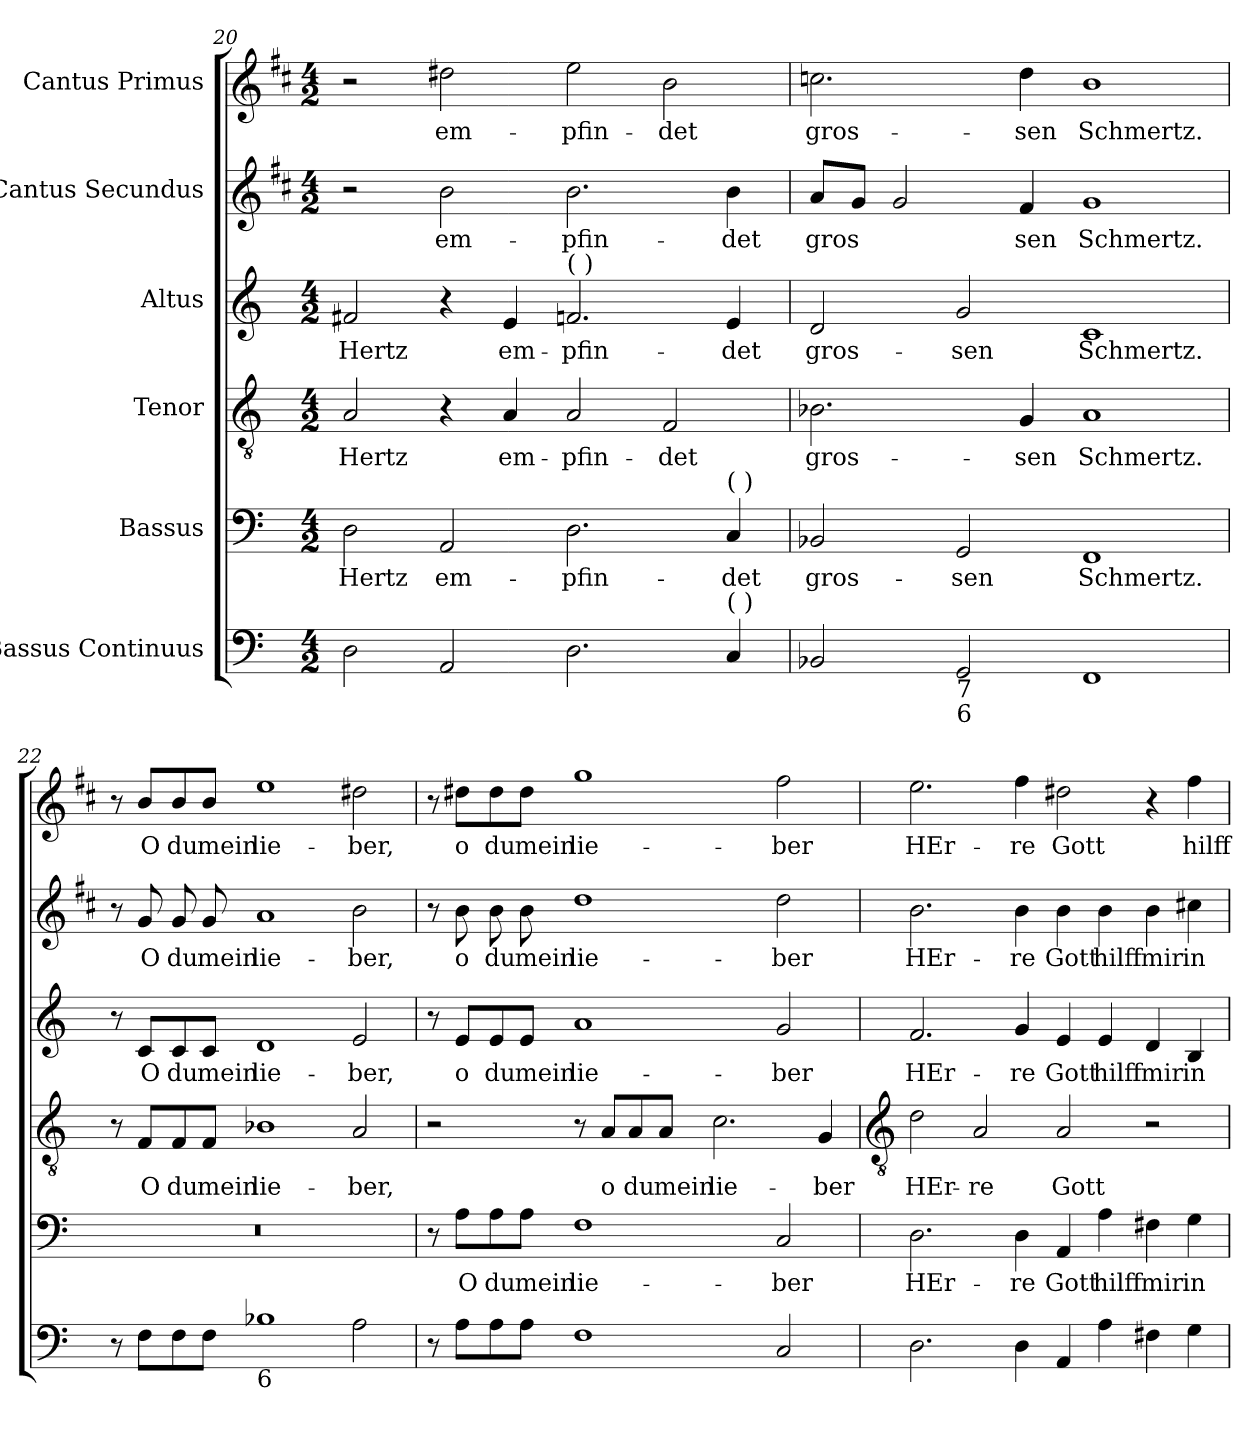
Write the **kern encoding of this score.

**kern	**kern	**text	**kern	**text	**kern	**text	**kern	**text	**kern	**text
*part6	*part5	*part5	*part4	*part4	*part3	*part3	*part2	*part2	*part1	*part1
*staff6	*staff5	*staff5	*staff4	*staff4	*staff3	*staff3	*staff2	*staff2	*staff1	*staff1
*I"Bassus Continuus	*I"Bassus	*	*I"Tenor	*	*I"Altus	*	*I"Cantus Secundus	*	*I"Cantus Primus	*
!!LO:LB:g=z
*clefF4	*clefF4	*	*clefGv2	*	*clefG2	*	*clefG2	*	*clefG2	*
*	*	*	*	*	*	*	*ITrd1c2	*	*ITrd1c2	*
*k[]	*k[]	*	*k[]	*	*k[]	*	*k[]	*	*k[]	*
*C:	*C:	*	*C:	*	*C:	*	*C:	*	*C:	*
*M4/2	*M4/2	*	*M4/2	*	*M4/2	*	*M4/2	*	*M4/2	*
=20	=20	=20	=20	=20	=20	=20	=20	=20	=20	=20
!	!	!LO:LY:b	!	!LO:LY:b	!	!LO:LY:b	!	!	!	!
2D	2D	Hertz	2A	Hertz	2f#X	Hertz	2r	.	2r	.
!	!	!LO:LY:b	!	!	!	!	!	!LO:LY:b	!	!LO:LY:b
2AA	2AA	em-	4r	.	4r	.	2a	em-	2cc#X	em-
!	!	!	!	!LO:LY:b	!	!LO:LY:b	!	!	!	!
.	.	.	4A	em-	4e	em-	.	.	.	.
!	!	!	!	!	!LO:TX:a:t=(  )	!	!	!	!	!
!	!	!LO:LY:b	!	!LO:LY:b	!	!LO:LY:b	!	!LO:LY:b	!	!LO:LY:b
2.D	2.D	-pfin-	2A	-pfin-	2.f	-pfin-	2.a	-pfin-	2dd	-pfin-
!	!	!	!	!LO:LY:b	!	!	!	!	!	!LO:LY:b
.	.	.	2F	-det	.	.	.	.	2a	-det
!	!LO:TX:a:t=(  )	!	!	!	!	!	!	!	!	!
!LO:TX:a:t=(  )	!	!	!	!	!	!	!	!	!	!
!	!	!LO:LY:b	!	!	!	!LO:LY:b	!	!LO:LY:b	!	!
4C	4C	-det	.	.	4e	-det	4a	-det	.	.
=21	=21	=21	=21	=21	=21	=21	=21	=21	=21	=21
!	!	!LO:LY:b	!	!LO:LY:b	!	!LO:LY:b	!	!LO:LY:b	!	!LO:LY:b
2BB-X	2BB-X	gros-	2.B-X	gros-	2d	gros-	8gL	gros	2.b-X	gros-
.	.	.	.	.	.	.	8fJ	.	.	.
.	.	.	.	.	.	.	2f	.	.	.
!LO:TX:b:t=7	!	!	!	!	!	!	!	!	!	!
!LO:TX:b:t=6	!	!	!	!	!	!	!	!	!	!
!	!	!LO:LY:b	!	!	!	!LO:LY:b	!	!	!	!
2GG	2GG	-sen	.	.	2g	-sen	.	.	.	.
!	!	!	!	!LO:LY:b	!	!	!	!LO:LY:b	!	!LO:LY:b
.	.	.	4G	-sen	.	.	4e	sen	4cc	-sen
!	!	!LO:LY:b	!	!LO:LY:b	!	!LO:LY:b	!	!LO:LY:b	!	!LO:LY:b
1FF	1FF	Schmertz.	1A	Schmertz.	1c	Schmertz.	1f	Schmertz.	1a	Schmertz.
=22	=22	=22	=22	=22	=22	=22	=22	=22	=22	=22
8r	0r	.	8r	.	8r	.	8r	.	8r	.
!	!	!	!	!LO:LY:b	!	!LO:LY:b	!	!LO:LY:b	!	!LO:LY:b
8F\L	.	.	8F/L	O	8c/L	O	8f	O	8a/L	O
!	!	!	!	!LO:LY:b	!	!LO:LY:b	!	!LO:LY:b	!	!LO:LY:b
8F\	.	.	8F/	du	8c/	du	8f	du	8a/	du
!	!	!	!	!LO:LY:b	!	!LO:LY:b	!	!LO:LY:b	!	!LO:LY:b
8F\J	.	.	8F/J	mein	8c/J	mein	8f	mein	8a/J	mein
!LO:TX:b:t=6	!	!	!	!	!	!	!	!	!	!
!	!	!	!	!LO:LY:b	!	!LO:LY:b	!	!LO:LY:b	!	!LO:LY:b
1B-X	.	.	1B-X	lie-	1d	lie-	1g	lie-	1dd	lie-
!	!	!	!	!LO:LY:b	!	!LO:LY:b	!	!LO:LY:b	!	!LO:LY:b
2A	.	.	2A	-ber,	2e	-ber,	2a	-ber,	2cc#X	-ber,
=23	=23	=23	=23	=23	=23	=23	=23	=23	=23	=23
8r	8r	.	2r	.	8r	.	8r	.	8r	.
!	!	!LO:LY:b	!	!	!	!LO:LY:b	!	!LO:LY:b	!	!LO:LY:b
8A\L	8A\L	O	.	.	8e/L	o	8a	o	8cc#X\L	o
!	!	!LO:LY:b	!	!	!	!LO:LY:b	!	!LO:LY:b	!	!LO:LY:b
8A\	8A\	du	.	.	8e/	du	8a	du	8cc#\	du
!	!	!LO:LY:b	!	!	!	!LO:LY:b	!	!LO:LY:b	!	!LO:LY:b
8A\J	8A\J	mein	.	.	8e/J	mein	8a	mein	8cc#\J	mein
!	!	!LO:LY:b	!	!	!	!LO:LY:b	!	!LO:LY:b	!	!LO:LY:b
1F	1F	lie-	8r	.	1a	lie-	1cc	lie-	1ff	lie-
!	!	!	!	!LO:LY:b	!	!	!	!	!	!
.	.	.	8A/L	o	.	.	.	.	.	.
!	!	!	!	!LO:LY:b	!	!	!	!	!	!
.	.	.	8A/	du	.	.	.	.	.	.
!	!	!	!	!LO:LY:b	!	!	!	!	!	!
.	.	.	8A/J	mein	.	.	.	.	.	.
!	!	!	!	!LO:LY:b	!	!	!	!	!	!
.	.	.	2.c	lie-	.	.	.	.	.	.
!	!	!LO:LY:b	!	!	!	!LO:LY:b	!	!LO:LY:b	!	!LO:LY:b
2C	2C	-ber	.	.	2g	-ber	2cc	-ber	2ee	-ber
!	!	!	!	!LO:LY:b	!	!	!	!	!	!
.	.	.	4G	-ber	.	.	.	.	.	.
!!LO:LB:g=z
=24	=24	=24	=24	=24	=24	=24	=24	=24	=24	=24
*	*	*	*clefGv2	*	*	*	*	*	*	*
!	!	!LO:LY:b	!	!LO:LY:b	!	!LO:LY:b	!	!LO:LY:b	!	!LO:LY:b
2.D	2.D	HEr-	2d	HEr-	2.f	HEr-	2.a	HEr-	2.dd	HEr-
!	!	!	!	!LO:LY:b	!	!	!	!	!	!
.	.	.	2A	-re	.	.	.	.	.	.
!	!	!LO:LY:b	!	!	!	!LO:LY:b	!	!LO:LY:b	!	!LO:LY:b
4D	4D	-re	.	.	4g	-re	4a	-re	4ee	-re
!	!	!LO:LY:b	!	!LO:LY:b	!	!LO:LY:b	!	!LO:LY:b	!	!LO:LY:b
4AA	4AA	Gott	2A	Gott	4e	Gott	4a	Gott	2cc#X	Gott
!	!	!LO:LY:b	!	!	!	!LO:LY:b	!	!LO:LY:b	!	!
4A	4A	hilff	.	.	4e	hilff	4a	hilff	.	.
!	!	!LO:LY:b	!	!	!	!LO:LY:b	!	!LO:LY:b	!	!
4F#X	4F#X	mir	2r	.	4d	mir	4a	mir	4r	.
!	!	!LO:LY:b	!	!	!	!LO:LY:b	!	!LO:LY:b	!	!LO:LY:b
4G	4G	in	.	.	4B	in	4bn	in	4ee	hilff
=	=	=	=	=	=	=	=	=	=	=
*-	*-	*-	*-	*-	*-	*-	*-	*-	*-	*-
